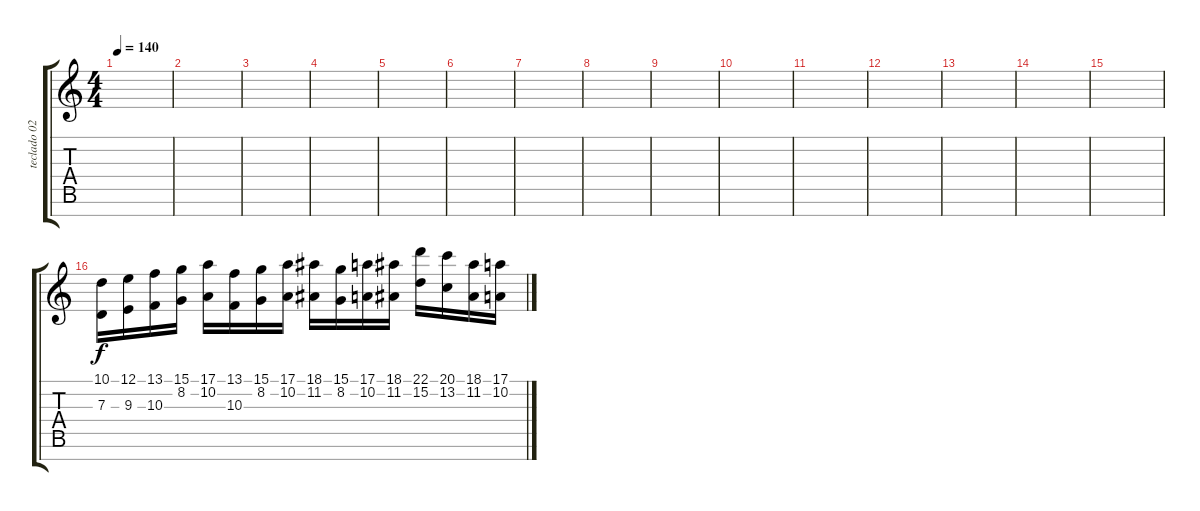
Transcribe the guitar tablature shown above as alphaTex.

\track ("teclado 02" "teclado 02") {instrument tremolostrings}
\staff {score tabs}
\tuning (E4 B3 G3 D3 A2 E2 B1) {hide}
\ts (4 4)
\tempo 140
\clef g2
\ks c
|
|
|
|
|
|
|
|
|
|
|
|
|
|
|
(10.1 7.3).16 (12.1 9.3).16 (13.1 10.3).16 (15.1 8.2).16 (17.1 10.2).16 (13.1 10.3).16 (15.1 8.2).16 (17.1 10.2).16 (18.1 11.2).16 (15.1 8.2).16 (17.1 10.2).16 (18.1 11.2).16 (22.1 15.2).16 (20.1 13.2).16 (18.1 11.2).16 (17.1 10.2).16
